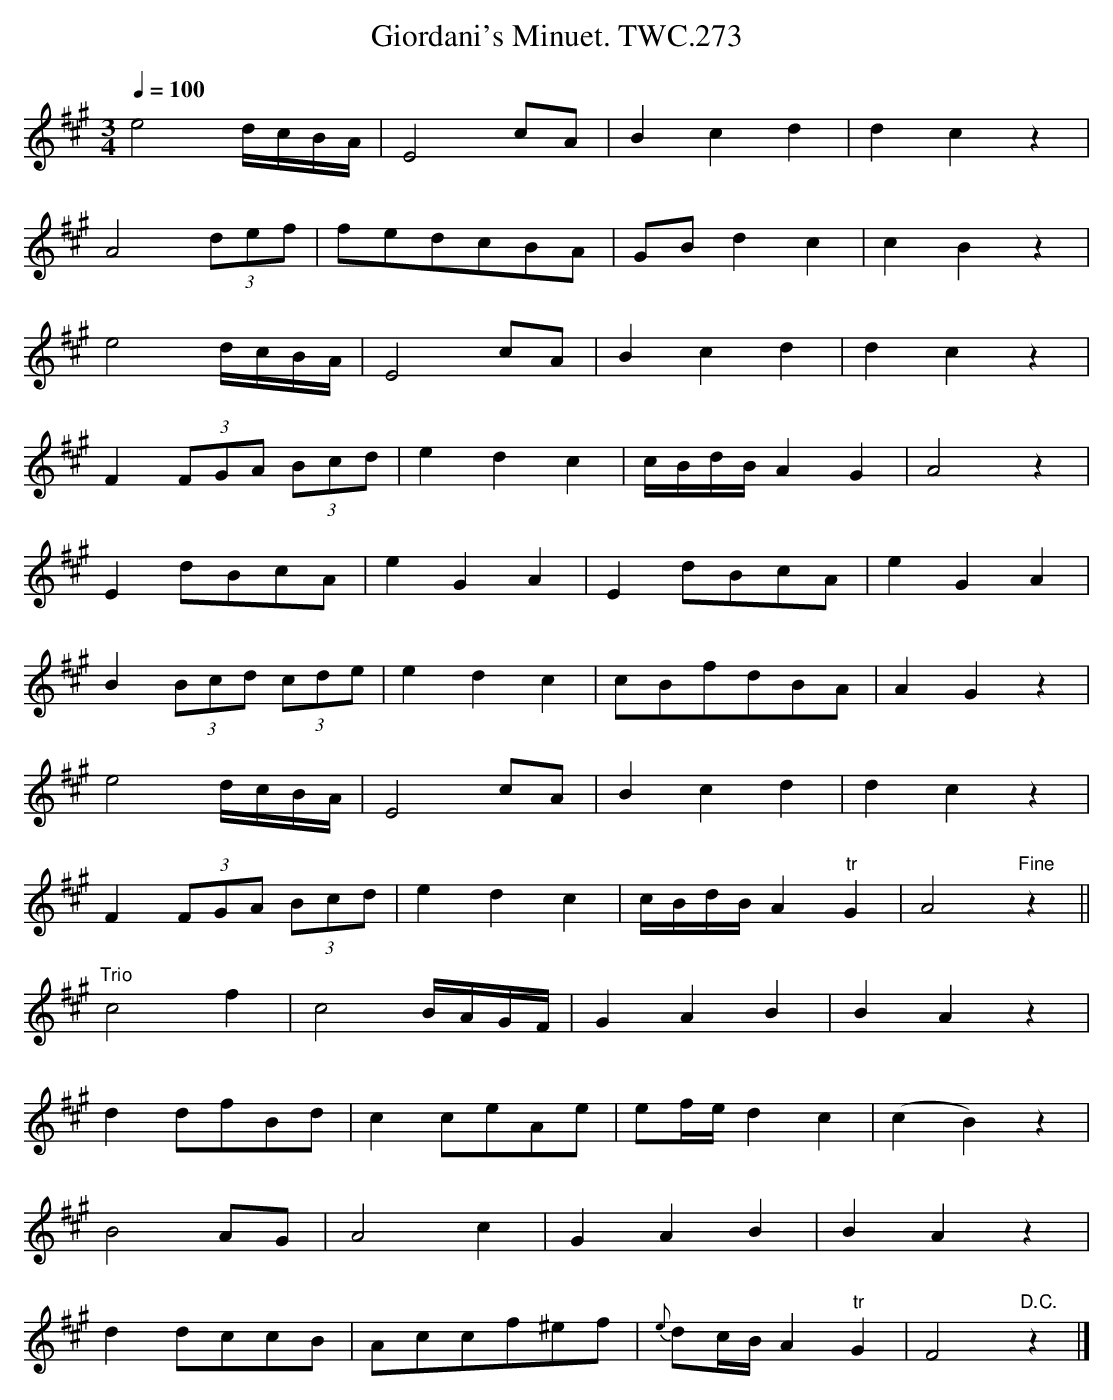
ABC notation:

X:1
T:Giordani's Minuet. TWC.273
M:3/4
L:1/8
Q:1/4=100
K:A
e4d/c/B/A/|E4cA|B2c2d2|d2c2z2|
A4(3def|fedcBA|GBd2c2|c2B2z2|
e4d/c/B/A/|E4cA|B2c2d2|d2c2z2|
F2(3FGA (3Bcd|e2d2c2|c/B/d/B/A2G2|A4z2|
E2dBcA|e2G2A2|E2dBcA|e2G2A2|
B2(3Bcd (3cde|e2d2c2|cBfdBA|A2G2z2|
e4d/c/B/A/|E4cA|B2c2d2|d2c2z2|
F2(3FGA (3Bcd|e2d2c2|c/B/d/B/A2"tr"G2|A4"Fine"z2||
"Trio"c4f2|c4B/A/G/F/|G2A2B2|B2A2z2|
d2 dfBd|c2ceAe|ef/e/d2c2|(c2B2)z2|
B4AG|A4c2|G2A2B2|B2A2z2|
d2dccB|Accf^ef|{e}dc/B/A2"tr"G2|F4"D.C."z2|]
